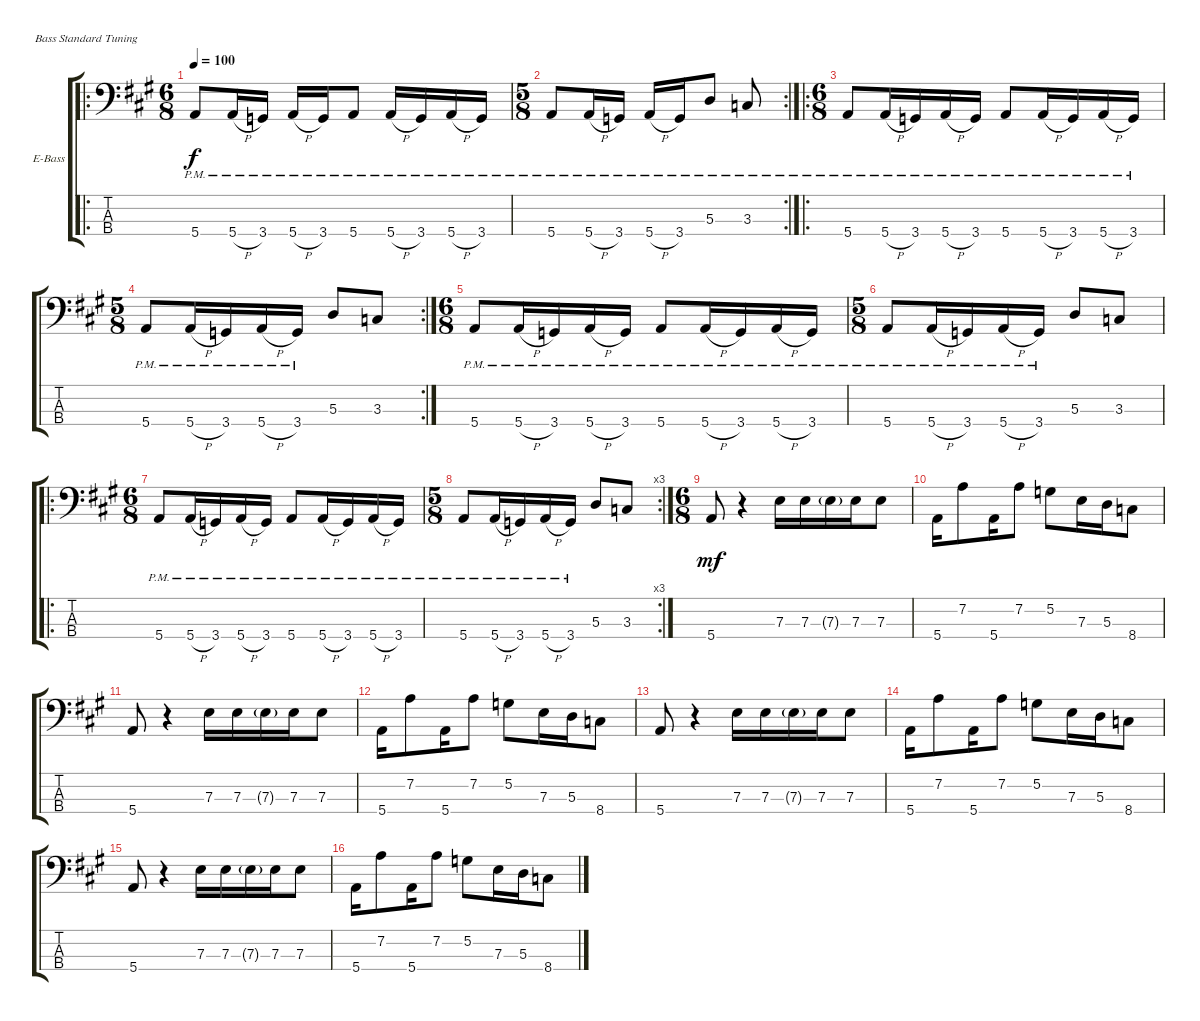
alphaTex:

\bracketExtendMode groupsimilarinstruments
\firstSystemTrackNameOrientation horizontal
\otherSystemsTrackNameOrientation horizontal
\track ("Bass" "E-Bass") {instrument electricbassfinger}
\staff {score tabs}
\tuning (G2 D2 A1 E1)
\ro
\ts (6 8)
\beaming (8 2 2 2 2)
\tempo 100
\clef f4
\ks a
5.4{pm}.8{dy f instrument electricbassfinger} 5.4{h pm}.16 3.4{pm}.16 5.4{h pm}.16 3.4{pm}.16 5.4{pm}.8 5.4{h pm}.16 3.4{pm}.16 5.4{h pm}.16 3.4{pm}.16 |
\rc 2
\ts (5 8)
\beaming (8 2 2 2 2)
5.4{pm}.8 5.4{h pm}.16 3.4{pm}.16 5.4{h pm}.16 3.4{pm}.16 5.3{pm}.8 3.3{pm}.8 |
\ro
\ts (6 8)
\beaming (8 3 3)
5.4{pm}.8 5.4{h pm}.16 3.4{pm}.16 5.4{h pm}.16 3.4{pm}.16 5.4{pm}.8 5.4{h pm}.16 3.4{pm}.16 5.4{h pm}.16 3.4{pm}.16 |
\rc 2
\ts (5 8)
\beaming (8 3 2)
5.4{pm}.8 5.4{h pm}.16 3.4{pm}.16 5.4{h pm}.16 3.4{pm}.16 5.3.8 3.3.8 |
\ts (6 8)
\beaming (8 3 3)
5.4{pm}.8 5.4{h pm}.16 3.4{pm}.16 5.4{h pm}.16 3.4{pm}.16 5.4{pm}.8 5.4{h pm}.16 3.4{pm}.16 5.4{h pm}.16 3.4{pm}.16 |
\ts (5 8)
\beaming (8 3 2)
5.4{pm}.8 5.4{h pm}.16 3.4{pm}.16 5.4{h pm}.16 3.4{pm}.16 5.3.8 3.3.8 |
\ro
\ts (6 8)
\beaming (8 3 3)
5.4{pm}.8 5.4{h pm}.16 3.4{pm}.16 5.4{h pm}.16 3.4{pm}.16 5.4{pm}.8 5.4{h pm}.16 3.4{pm}.16 5.4{h pm}.16 3.4{pm}.16 |
\rc 3
\ts (5 8)
\beaming (8 3 2)
5.4{pm}.8 5.4{h pm}.16 3.4{pm}.16 5.4{h pm}.16 3.4{pm}.16 5.3.8 3.3.8 |
\ts (6 8)
\beaming (8 3 3)
5.4.8{dy mf} r.4 7.3.16 7.3.16 7.3{g}.16 7.3.16 7.3.8 |
5.4.16 7.2.8 5.4.16 7.2.8 5.2.8 7.3.16 5.3.16 8.4.8 |
5.4.8 r.4 7.3.16 7.3.16 7.3{g}.16 7.3.16 7.3.8 |
5.4.16 7.2.8 5.4.16 7.2.8 5.2.8 7.3.16 5.3.16 8.4.8 |
5.4.8 r.4 7.3.16 7.3.16 7.3{g}.16 7.3.16 7.3.8 |
5.4.16 7.2.8 5.4.16 7.2.8 5.2.8 7.3.16 5.3.16 8.4.8 |
5.4.8 r.4 7.3.16 7.3.16 7.3{g}.16 7.3.16 7.3.8 |
5.4.16 7.2.8 5.4.16 7.2.8 5.2.8 7.3.16 5.3.16 8.4.8
